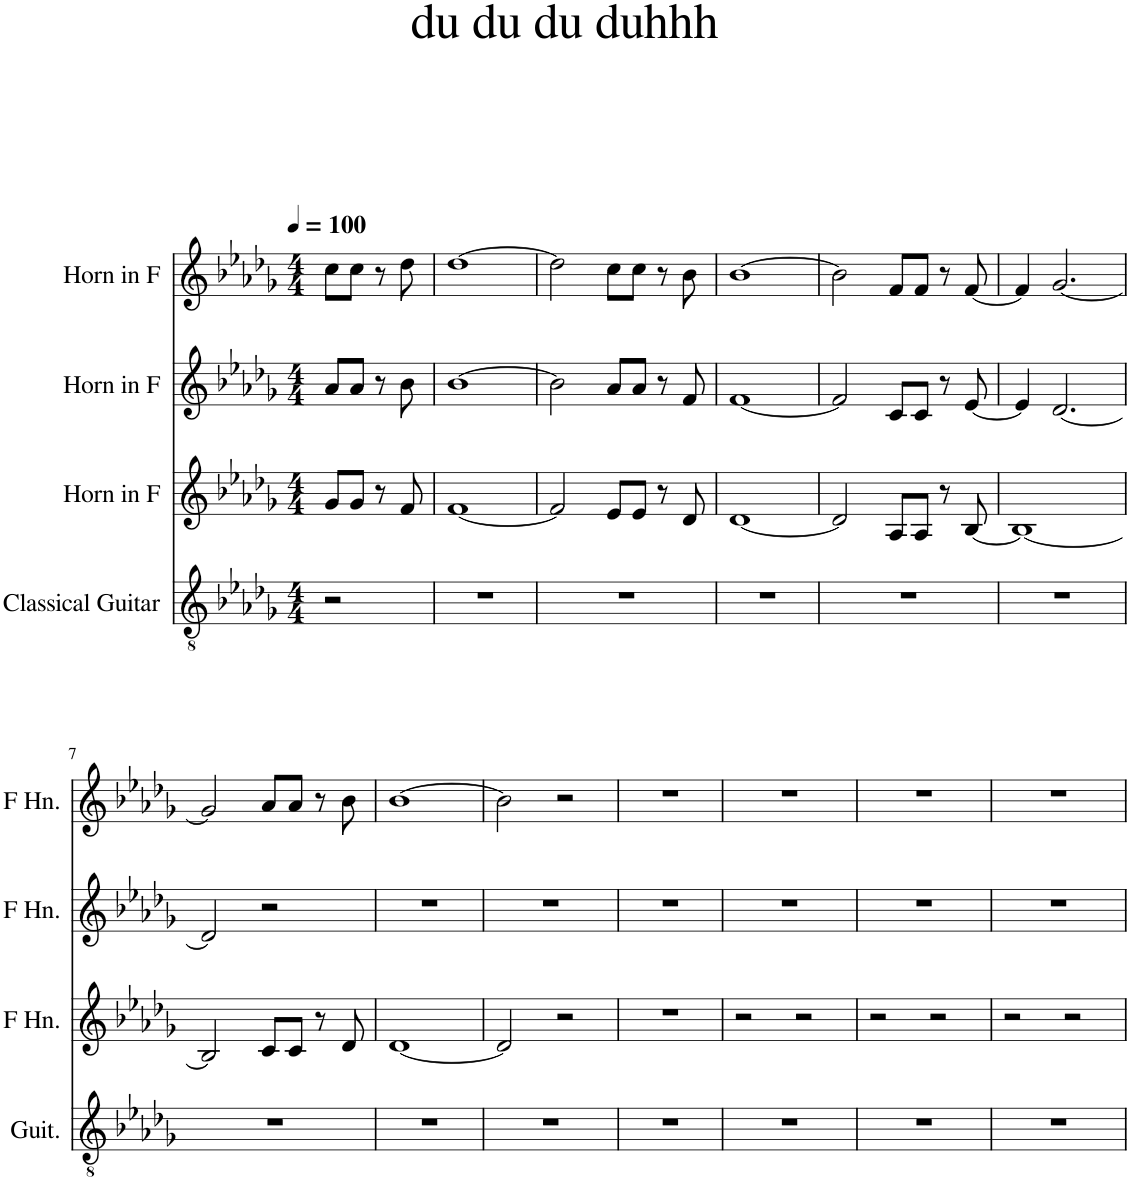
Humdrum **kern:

**kern	**kern	**kern	**kern
*part4	*part3	*part2	*part1
*staff4	*staff3	*staff2	*staff1
*I"Classical Guitar	*I"Horn in F	*I"Horn in F	*I"Horn in F
*I'Guit.	*	*	*
*clefGv2	*clefG2	*clefG2	*clefG2
*	*ITrd4c7	*ITrd4c7	*ITrd4c7
*k[b-e-a-d-g-]	*k[b-e-a-d-g-]	*k[b-e-a-d-g-]	*k[b-e-a-d-g-]
*M4/4	*M4/4	*M4/4	*M4/4
*MM100	*MM100	*MM100	*MM100
=1	=1	=1	=1
2r	8g-/L	8a-/L	8cc\L
.	8g-/J	8a-/J	8cc\J
.	8r	8r	8r
.	8f/	8b-\	8dd-\
=2	=2	=2	=2
1r	[1f	[1b-	[1dd-
=3	=3	=3	=3
1r	2f/]	2b-\]	2dd-\]
.	8e-/L	8a-/L	8cc\L
.	8e-/J	8a-/J	8cc\J
.	8r	8r	8r
.	8d-/	8f/	8b-\
=4	=4	=4	=4
1r	[1d-	[1f	[1b-
=5	=5	=5	=5
1r	2d-/]	2f/]	2b-\]
.	8A-/L	8c/L	8f/L
.	8A-/J	8c/J	8f/J
.	8r	8r	8r
.	[8B-/	[8e-/	[8f/
=6	=6	=6	=6
1r	1B-_	4e-/]	4f/]
.	.	[2.d-/	[2.g-/
!!LO:LB:g=z
=7	=7	=7	=7
1r	2B-/]	2d-/]	2g-/]
.	8c/L	2r	8a-/L
.	8c/J	.	8a-/J
.	8r	.	8r
.	8d-/	.	8b-\
=8	=8	=8	=8
1r	[1d-	1r	[1b-
=9	=9	=9	=9
1r	2d-/]	1r	2b-\]
.	2r	.	2r
=10	=10	=10	=10
1r	1r	1r	1r
=11	=11	=11	=11
1r	2r	1r	1r
.	2r	.	.
=12	=12	=12	=12
1r	2r	1r	1r
.	2r	.	.
=13	=13	=13	=13
1r	2r	1r	1r
.	2r	.	.
=	=	=	=
*-	*-	*-	*-
